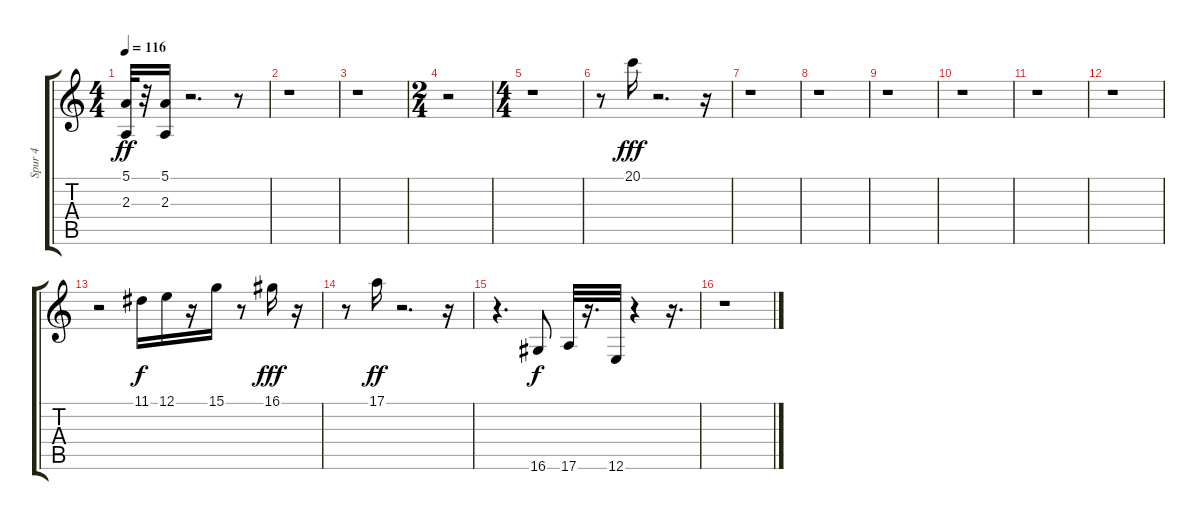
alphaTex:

\track ("Spur 4" "Spur 4") {instrument lead2sawtooth}
\staff {score tabs}
\tuning (E4 B3 G3 D3 A2 E2) {hide}
\ts (4 4)
\tempo 116
\clef g2
\ks c
(5.1 2.3).32{dy ff} r.32 (5.1 2.3).16 r.2{d} r.8 |
r.1 |
r.1 |
\ts (2 4)
r.2 |
\ts (4 4)
r.1 |
r.8 20.1.16{dy fff} r.2{d} r.16 |
r.1 |
r.1 |
r.1 |
r.1 |
r.1 |
r.1 |
r.2 11.1.16{dy f} 12.1.16 r.16 15.1.16 r.8 16.1.16{dy fff} r.16 |
r.8 17.1.16{dy ff} r.2{d} r.16 |
r.4{d} 16.6.8{dy f} 17.6.32 r.16{d} 12.6.32 r.4 r.16{d} |
r.1
